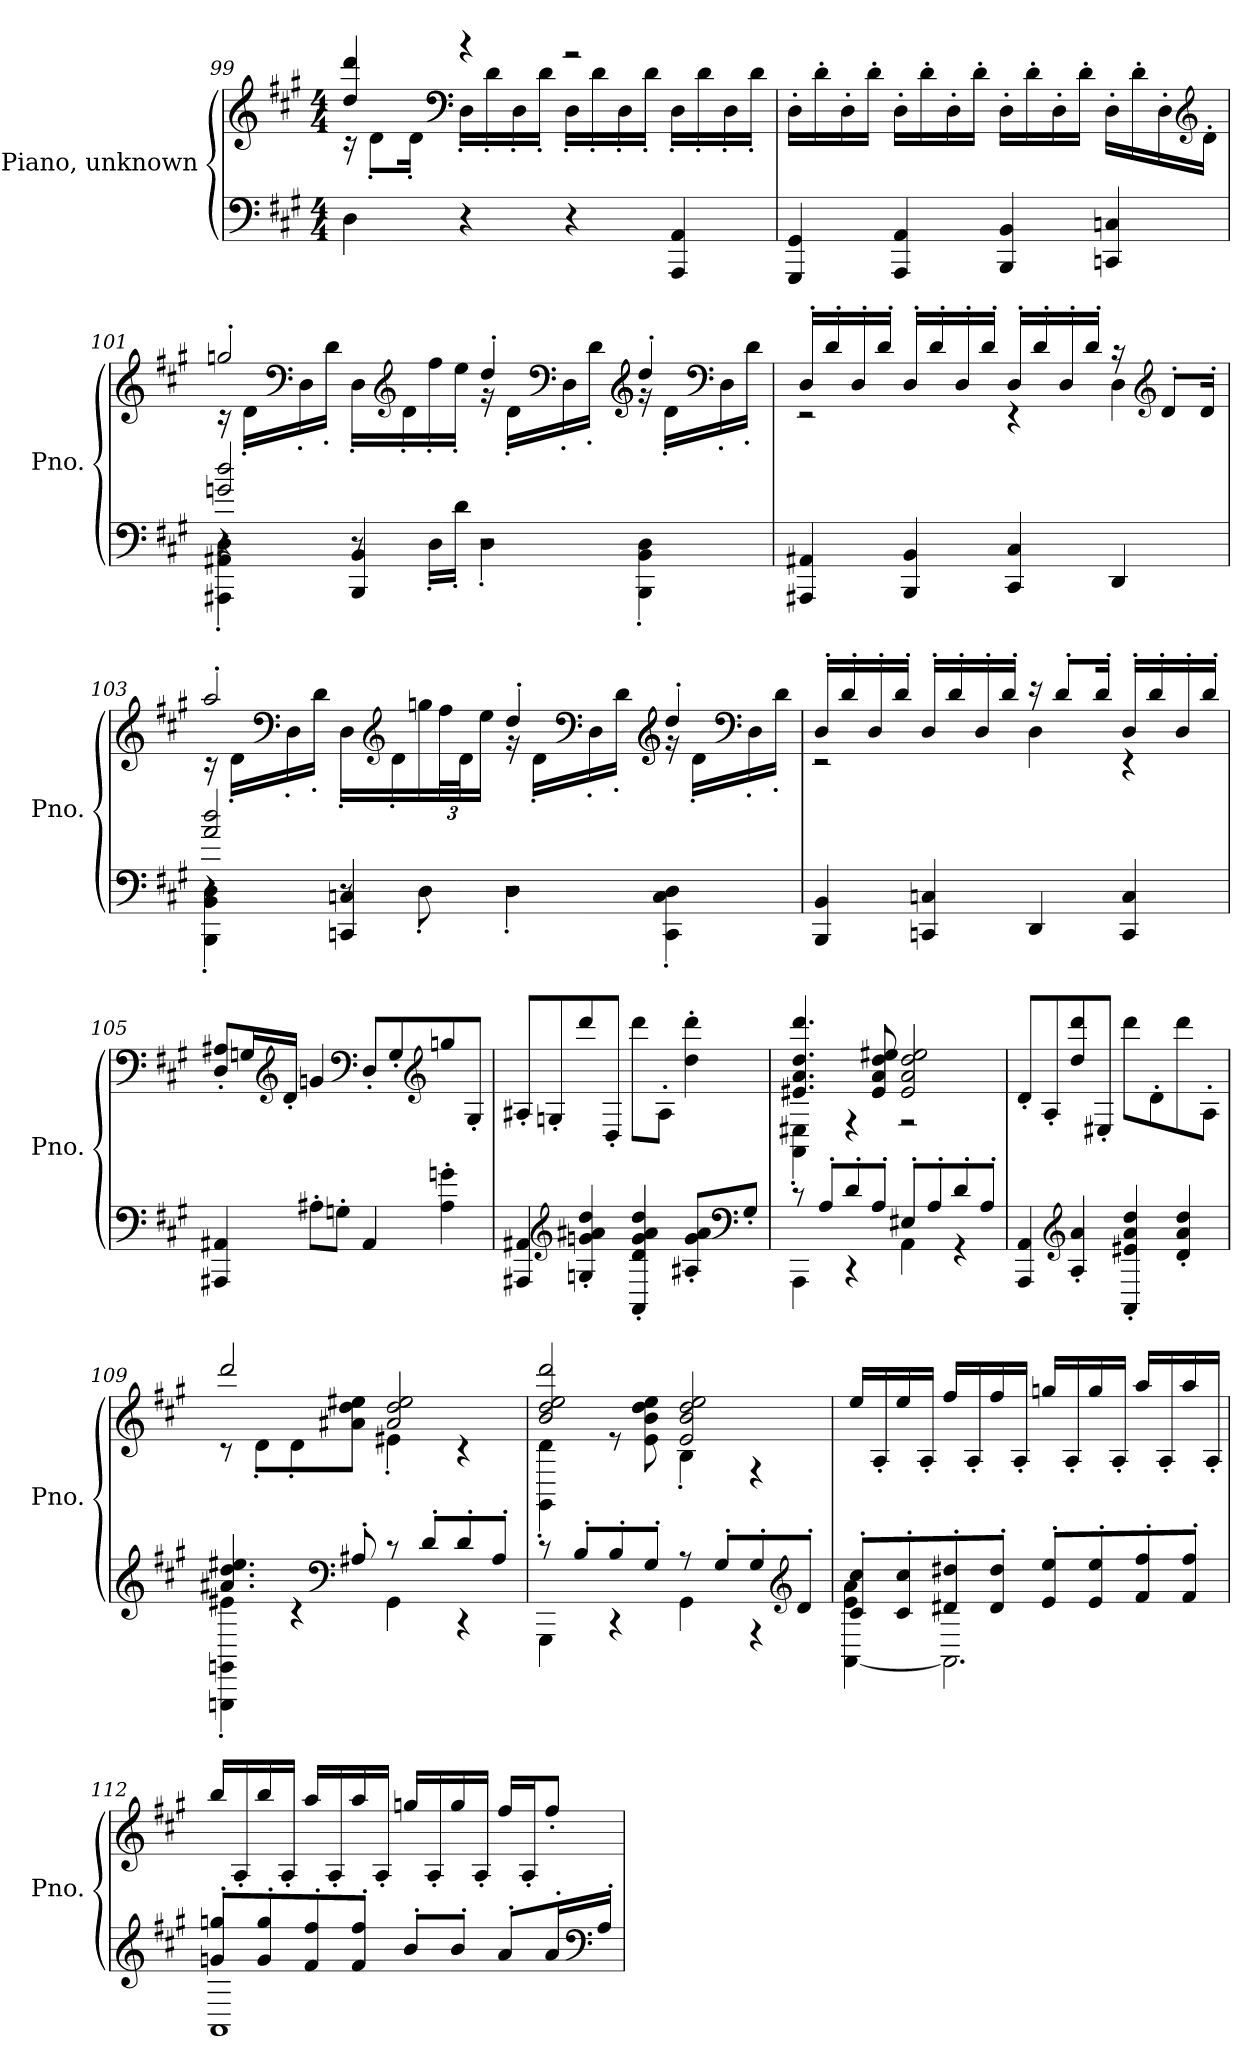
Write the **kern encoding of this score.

**kern	**kern
*part1	*part1
*staff2	*staff1
*I"Piano, unknown	*
*I'Pno.	*
!!LO:PB:g=z
*clefF4	*clefG2
*k[f#c#g#]	*k[f#c#g#]
*M4/4	*M4/4
=99	=99
*	*^
4D\	4dd/ 4ddd/	16r
.	.	8d'\L
.	.	16d'\Jk
*	*clefF4	*
4r	4r	16D'\LL
.	.	16d'\
.	.	16D'\
.	.	16d'\JJ
4r	2r	16D'\LL
.	.	16d'\
.	.	16D'\
.	.	16d'\JJ
4AAA/ 4AA/	.	16D'\LL
.	.	16d'\
.	.	16D'\
.	.	16d'\JJ
*	*v	*v
=100	=100
4GGG#/ 4GG#/	16D'\LL
.	16d'\
.	16D'\
.	16d'\JJ
4AAA/ 4AA/	16D'\LL
.	16d'\
.	16D'\
.	16d'\JJ
4BBB/ 4BB/	16D'\LL
.	16d'\
.	16D'\
.	16d'\JJ
4CCn/ 4Cn/	16D'\LL
.	16d'\
.	16D'\
*	*clefG2
.	16d'\JJ
!!LO:LB:g=z
=101	=101
*^	*^
*	*^	*	*
2gn/ 2dd/	4AAA#X\' 4AA#X\' 4D\'	4r	2ggn'/	16r
.	.	.	.	16d'\LL
*	*	*	*clefF4	*
.	.	.	.	16D'\
.	.	.	.	16d'\JJ
.	8r	4BBB/ 4BB/	.	16D'\LL
*	*	*	*clefG2	*
.	.	.	.	16d'\
.	16D'\LL	.	.	16ff#'\
.	16d'\JJ	.	.	16ee'\JJ
2r	4D'\	2r	4dd'/	16r
.	.	.	.	16d'\LL
*	*	*	*clefF4	*
.	.	.	.	16D'\
.	.	.	.	16d'\JJ
*	*	*	*clefG2	*
.	4BBB\' 4BB\' 4D\'	.	4dd'/	16r
.	.	.	.	16d'\LL
*	*	*	*clefF4	*
.	.	.	.	16D'\
.	.	.	.	16d'\JJ
*v	*v	*v	*	*
=102	=102	=102
4AAA#X/ 4AA#X/	16D'/LL	2r
.	16d'/	.
.	16D'/	.
.	16d'/JJ	.
4BBB/ 4BB/	16D'/LL	.
.	16d'/	.
.	16D'/	.
.	16d'/JJ	.
4CC#/ 4C#/	16D'/LL	4r
.	16d'/	.
.	16D'/	.
.	16d'/JJ	.
4DD/	16r	4D\
*	*clefG2	*
.	8d'/L	.
.	16d'/Jk	.
!!LO:LB:g=z	!!
=103	=103	=103
*^	*	*
*	*^	*	*
2a/ 2dd/	4BBB\' 4BB\' 4D\'	4r	2aa'/	16r
.	.	.	.	16d'\LL
*	*	*	*clefF4	*
.	.	.	.	16D'\
.	.	.	.	16d'\JJ
.	8r	4CCn/ 4Cn/	.	16D'\LL
*	*	*	*clefG2	*
.	.	.	.	16d'\
*	*	*	*	*Xbrackettup
.	8D'\	.	.	24ggn\
.	.	.	.	48ff#\L
.	.	.	.	48d\J
.	.	.	.	24ee\JJ
2r	4D'\	2r	4dd'/	16r
.	.	.	.	16d'\LL
*	*	*	*clefF4	*
.	.	.	.	16D'\
.	.	.	.	16d'\JJ
*	*	*	*clefG2	*
.	4CC\' 4C\' 4D\'	.	4dd'/	16r
.	.	.	.	16d'\LL
*	*	*	*clefF4	*
.	.	.	.	16D'\
.	.	.	.	16d'\JJ
*v	*v	*v	*	*
=104	=104	=104
4BBB/ 4BB/	16D'/LL	2r
.	16d'/	.
.	16D'/	.
.	16d'/JJ	.
4CCn/ 4Cn/	16D'/LL	.
.	16d'/	.
.	16D'/	.
.	16d'/JJ	.
4DD/	16r	4D\
.	8d'/L	.
.	16d'/Jk	.
4CC/ 4C/	16D'/LL	4r
.	16d'/	.
.	16D'/	.
.	16d'/JJ	.
*	*v	*v
!!LO:LB:g=z
=105	=105
4AAA#X/ 4AA#X/	8D/' 8A#X/'L
.	16Gn/L
*	*clefG2
.	16d'/JJ
8A#X'\L	4gn/
8Gn'\J	.
*	*clefF4
4AA#/	8D'/L
.	8G'/
*	*clefG2
4A#\' 4gn\'	8ggn/
.	8G'/J
=106	=106
4AAA#X/ 4AA#X/	8A#X'/L
.	8Gn'/
*clefG2	*
4Gn/' 4gn/' 4a#X/' 4dd/'	8ddd/
.	8D'/J
4AA#/' 4d/' 4g/' 4a#/' 4dd/'	8ddd\L
.	8A#'\J
8A#X/' 8g/' 8a#/'L	4dd\' 4ddd\'
*clefF4	*
8G'/J	.
=107	=107
*^	*^
8r	4AAA\	4.e#X/ 4.a/ 4.dd/ 4.ddd/	4AA\' 4E#X\'
8A'/L	.	.	.
8d'/	4r	.	4r
8A'/J	.	8e#/ 8a/ 8dd/ 8ee#X/	.
8E#X'/L	4AA\	2e#/ 2a/ 2dd/ 2ee#/	2r
8A'/	.	.	.
8d'/	4r	.	.
8A'/J	.	.	.
*v	*v	*	*
*	*v	*v
!!LO:LB:g=z
=108	=108
4AAA/ 4AA/	8d'/L
.	8A'/
*clefG2	*
4A/' 4a/'	8dd/ 8ddd/
.	8E#X'/J
4AA/' 4e#X/' 4a/' 4dd/'	8ddd\L
.	8d'\
4d/' 4a/' 4dd/'	8ddd\
.	8A'\J
=109	=109
*^	*^
4.a#X/ 4.dd/ 4.ee#X/	4GGGn\' 4GGn\' 4e#X\'	2ddd/	8r
.	.	.	8d'\L
.	4r	.	8d'\
*clefF4	*	*	*
8A#X'/	.	.	8a#X\ 8dd\ 8ee#X\J
8r	4GG\	2a#/ 2dd/ 2ee#/	4e#X'\
8d'/L	.	.	.
8d'/	4r	.	4r
8A#'/J	.	.	.
=110	=110	=110	=110
8r	4GGG#\	2b/ 2dd/ 2ee/ 2ddd/	4GG#\' 4d\'
8B'/L	.	.	.
8B'/	4r	.	8r
8G#'/J	.	.	8e\ 8b\ 8dd\ 8ee\
8r	4GG#\	2e/ 2b/ 2dd/ 2ee/	4B'\
8G#'/L	.	.	.
8G#'/	4r	.	4r
*clefG2	*	*	*
8d'/J	.	.	.
*	*	*v	*v
!!LO:LB:g=z
=111	=111	=111
8c#/' 8cc#/'L	[4AA\ 4e\ 4a\	16ee/LL
.	.	16A'/
8c#/' 8cc#/'	.	16ee/
.	.	16A'/JJ
8d#X/' 8dd#X/'	2.AA\]	16ff#/LL
.	.	16A'/
8d#/' 8dd#/'J	.	16ff#/
.	.	16A'/JJ
8e/' 8ee/'L	.	16ggn/LL
.	.	16A'/
8e/' 8ee/'	.	16gg/
.	.	16A'/JJ
8f#/' 8ff#/'	.	16aa/LL
.	.	16A'/
8f#/' 8ff#/'J	.	16aa/
.	.	16A'/JJ
=112	=112	=112
8gn/' 8ggn/'L	1AA	16bb/LL
.	.	16A'/
8g/' 8gg/'	.	16bb/
.	.	16A'/JJ
8f#/' 8ff#/'	.	16aa/LL
.	.	16A'/
8f#/' 8ff#/'J	.	16aa/
.	.	16A'/JJ
8b'/L	.	16ggn/LL
.	.	16A'/
8b'/J	.	16gg/
.	.	16A'/JJ
8a'/L	.	16ff#/LL
.	.	16A'/J
16a'/L	.	8ff#'/J
*clefF4	*	*
16A'/JJ	.	.
*v	*v	*
=	=
*-	*-
